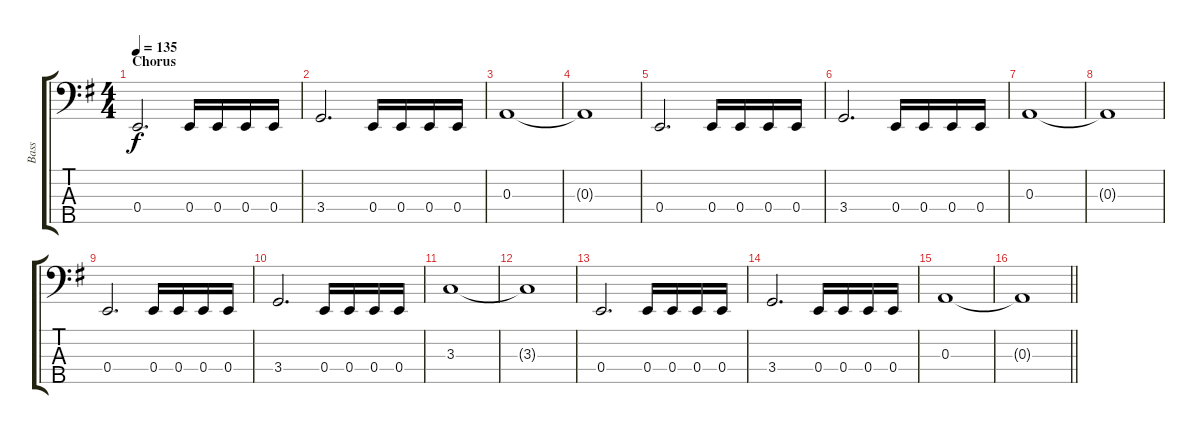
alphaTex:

\track ("Bass" "Bass") {instrument electricbasspick}
\staff {score tabs}
\tuning (G2 D2 A1 E1 B0) {hide}
\ts (4 4)
\section ("" "Chorus")
\tempo 135
\clef f4
\ks eminor
0.4.2{d dy f} 0.4.16 0.4.16 0.4.16 0.4.16 |
3.4.2{d} 0.4.16 0.4.16 0.4.16 0.4.16 |
0.3.1 |
0.3{t}.1 |
0.4.2{d} 0.4.16 0.4.16 0.4.16 0.4.16 |
3.4.2{d} 0.4.16 0.4.16 0.4.16 0.4.16 |
0.3.1 |
0.3{t}.1 |
0.4.2{d} 0.4.16 0.4.16 0.4.16 0.4.16 |
3.4.2{d} 0.4.16 0.4.16 0.4.16 0.4.16 |
3.3.1 |
3.3{t}.1 |
0.4.2{d} 0.4.16 0.4.16 0.4.16 0.4.16 |
3.4.2{d} 0.4.16 0.4.16 0.4.16 0.4.16 |
0.3.1 |
\barLineRight lightlight
0.3{t}.1
